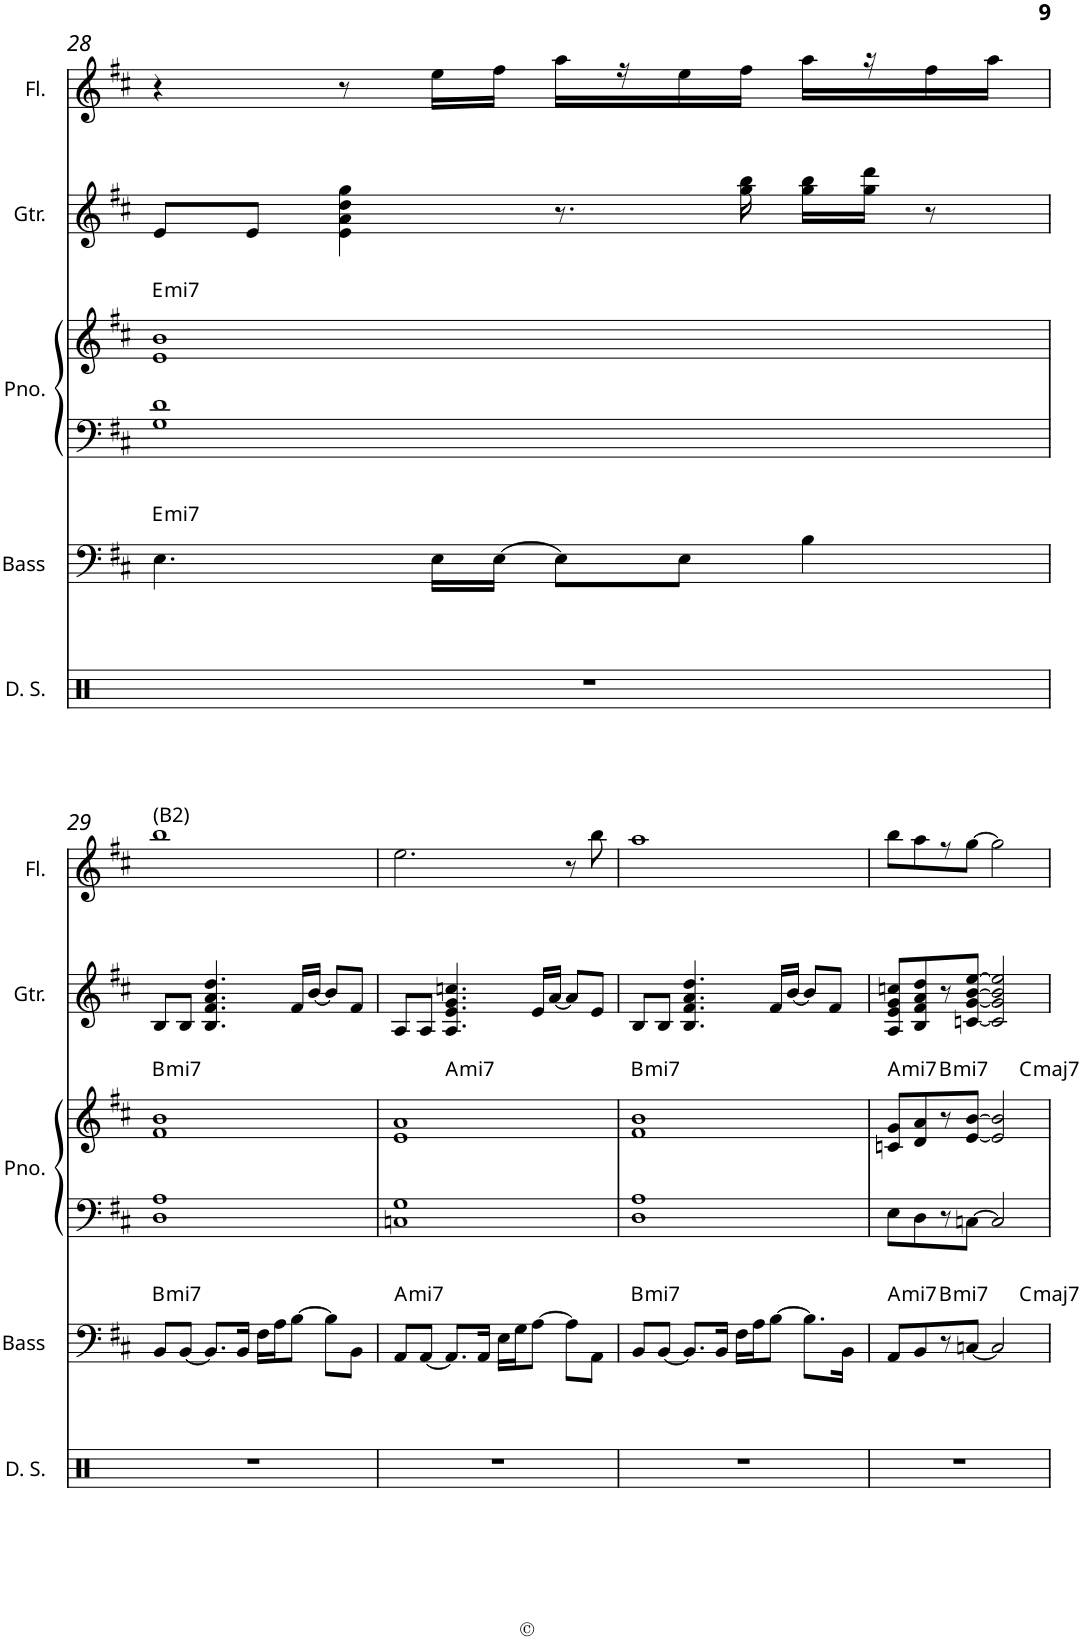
**kern	**kern	**harte	**kern	**kern	**harte	**kern	**kern
*part5	*part4	*part4	*part3	*part3	*part3	*part2	*part1
*staff6	*staff5	*	*staff4	*staff3	*	*staff2	*staff1
*I"Drum Set	*I"Bass Guitar	*	*I"Piano	*	*	*I"Guitar	*I"Flute
*I'D. S.	*I'Bass	*	*I'Pno.	*	*	*I'Gtr.	*I'Fl.
!!LO:PB:g=z
*clefX	*clefF4	*	*clefF4	*clefG2	*	*clefG2	*clefG2
*	*Trd7c12	*	*	*	*	*Trd7c12	*
*k[f#c#]	*k[f#c#]	*	*k[f#c#]	*k[f#c#]	*	*k[f#c#]	*k[f#c#]
*D:	*D:	*	*D:	*D:	*	*D:	*D:
*M4/4	*M4/4	*	*M4/4	*M4/4	*	*M4/4	*M4/4
=28	=28	=28	=28	=28	=28	=28	=28
!	!	!LO:H:kt=mi7	!	!	!LO:H:kt=mi7	!	!
1r	4.E\	E:min7	1G 1d	1e 1b	E:min7	8e/L	4r
.	.	.	.	.	.	8e/J	.
.	.	.	.	.	.	4e\ 4a\ 4dd\ 4gg\	8r
.	16E\LL	.	.	.	.	.	16ee\LL
.	[16E\JJ	.	.	.	.	.	16ff#\JJ
.	8E\L]	.	.	.	.	8.r	16aa\LL
.	.	.	.	.	.	.	16r
.	8E\J	.	.	.	.	.	16ee\
.	.	.	.	.	.	16gg\ 16bb\	16ff#\JJ
.	4B\	.	.	.	.	16gg\ 16bb\LL	16aa\LL
.	.	.	.	.	.	16gg\ 16ddd\JJ	16r
.	.	.	.	.	.	8r	16ff#\
.	.	.	.	.	.	.	16aa\JJ
!!LO:LB:g=z
=29	=29	=29	=29	=29	=29	=29	=29
!	!	!LO:H:kt=mi7	!	!	!LO:H:kt=mi7	!	!LO:TX:a:t=(B2)
1r	8BB/L	B:min7	1D 1A	1f# 1b	B:min7	8B/L	1bb
.	[8BB/J	.	.	.	.	8B/J	.
.	8.BB/L]	.	.	.	.	4.B/ 4.f#/ 4.a/ 4.dd/	.
.	16BB/Jk	.	.	.	.	.	.
.	16F#\LL	.	.	.	.	.	.
.	16A\J	.	.	.	.	.	.
.	[8B\J	.	.	.	.	16f#/LL	.
.	.	.	.	.	.	[16b/JJ	.
.	8B\L]	.	.	.	.	8b/L]	.
.	8BB\J	.	.	.	.	8f#/J	.
=30	=30	=30	=30	=30	=30	=30	=30
!	!	!LO:H:kt=mi7	!	!	!	!	!
*	*	*	*	*^	*	*	*
1r	8AA/L	A:min7	1Cn 1G	1e 1a	4ryy	.	8A/L	2.ee\
.	[8AA/J	.	.	.	.	.	8A/J	.
!	!	!	!	!	!	!LO:H:kt=mi7	!	!
.	8.AA/L]	.	.	.	2.ryy	A:min7	4.A/ 4.e/ 4.g/ 4.ccn/	.
.	16AA/Jk	.	.	.	.	.	.	.
.	16E\LL	.	.	.	.	.	.	.
.	16G\J	.	.	.	.	.	.	.
.	[8A\J	.	.	.	.	.	16e/LL	.
.	.	.	.	.	.	.	[16a/JJ	.
.	8A\L]	.	.	.	.	.	8a/L]	8r
.	8AA\J	.	.	.	.	.	8e/J	8bb\
=31	=31	=31	=31	=31	=31	=31	=31	=31
!	!	!LO:H:kt=mi7	!	!	!	!LO:H:kt=mi7	!	!
*	*	*	*	*v	*v	*	*	*
1r	8BB/L	B:min7	1D 1A	1f# 1b	B:min7	8B/L	1aa
.	[8BB/J	.	.	.	.	8B/J	.
.	8.BB/L]	.	.	.	.	4.B/ 4.f#/ 4.a/ 4.dd/	.
.	16BB/Jk	.	.	.	.	.	.
.	16F#\LL	.	.	.	.	.	.
.	16A\J	.	.	.	.	.	.
.	[8B\J	.	.	.	.	16f#/LL	.
.	.	.	.	.	.	[16b/JJ	.
.	8.B\L]	.	.	.	.	8b/L]	.
.	.	.	.	.	.	8f#/J	.
.	16BB\Jk	.	.	.	.	.	.
=32	=32	=32	=32	=32	=32	=32	=32
!	!	!LO:H:kt=mi7	!	!	!LO:H:kt=mi7	!	!
*	*^	*	*	*^	*	*	*
1r	8AA/L	2.ryy	A:min7	8E\L	8cn/ 8g/L	2.ryy	A:min7	8A/ 8e/ 8g/ 8ccn/L	8bb\L
.	8BB/	.	.	8D\	8d/ 8a/	.	.	8B/ 8f#/ 8a/ 8dd/	8aa\
!	!	!	!LO:H:kt=mi7	!	!	!	!LO:H:kt=mi7	!	!
.	8r	.	B:min7	8r	8r	.	B:min7	8r	8r
.	[8Cn/J	.	.	[8Cn\J	[8e/ [8b/J	.	.	[8cn/ [8g/ [8b/ [8ee/J	[8gg\J
.	2C/]	.	.	2C/]	2e/] 2b/]	.	.	2c/] 2g/] 2b/] 2ee/]	2gg\]
!	!	!	!LO:H:kt=maj7	!	!	!	!LO:H:kt=maj7	!	!
.	.	4ryy	C:maj7	.	.	4ryy	C:maj7	.	.
*	*v	*v	*	*	*v	*v	*	*	*
=	=	=	=	=	=	=	=
*-	*-	*-	*-	*-	*-	*-	*-
